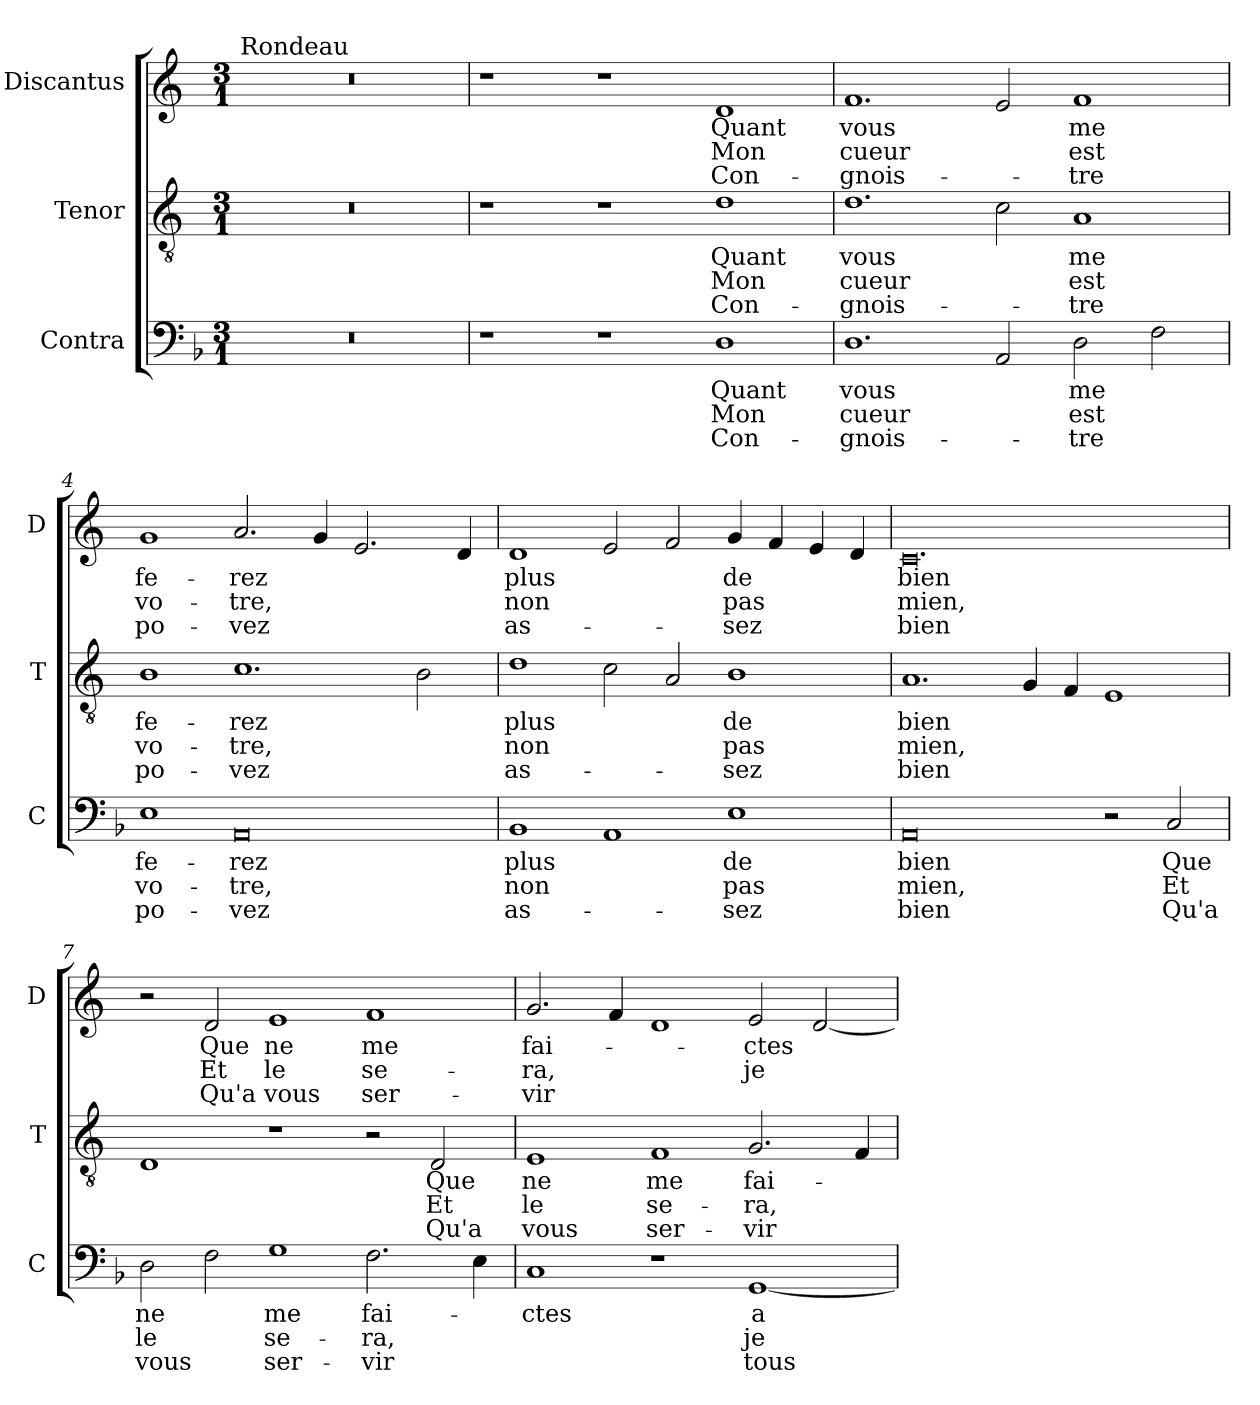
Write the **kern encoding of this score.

**kern	**text	**text	**text	**kern	**text	**text	**text	**kern	**text	**text	**text
*part3	*part3	*part3	*part3	*part2	*part2	*part2	*part2	*part1	*part1	*part1	*part1
*staff3	*staff3	*staff3	*staff3	*staff2	*staff2	*staff2	*staff2	*staff1	*staff1	*staff1	*staff1
*I"Contra	*	*	*	*I"Tenor	*	*	*	*I"Discantus	*	*	*
*I'C	*	*	*	*I'T	*	*	*	*I'D	*	*	*
*clefF4	*	*	*	*clefGv2	*	*	*	*clefG2	*	*	*
*k[b-]	*	*	*	*k[]	*	*	*	*k[]	*	*	*
*M3/1	*	*	*	*M3/1	*	*	*	*M3/1	*	*	*
=1	=1	=1	=1	=1	=1	=1	=1	=1	=1	=1	=1
!	!	!	!	!	!	!	!	!LO:TX:a:t=Rondeau	!	!	!
0.r	.	.	.	0.r	.	.	.	0.r	.	.	.
=2	=2	=2	=2	=2	=2	=2	=2	=2	=2	=2	=2
1r	.	.	.	1r	.	.	.	1r	.	.	.
1r	.	.	.	1r	.	.	.	1r	.	.	.
1D	Quant	Mon	Con-	1d	Quant	Mon	Con-	1d	Quant	Mon	Con-
=3	=3	=3	=3	=3	=3	=3	=3	=3	=3	=3	=3
1.D	vous	cueur	-gnois-	1.d	vous	cueur	-gnois-	1.f	vous	cueur	-gnois-
2AA/	.	.	.	2c\	.	.	.	2e/	.	.	.
2D\	me	est	-tre	1A	me	est	-tre	1f	me	est	-tre
2F\	.	.	.	.	.	.	.	.	.	.	.
=4	=4	=4	=4	=4	=4	=4	=4	=4	=4	=4	=4
1E	fe-	vo-	po-	1B	fe-	vo-	po-	1g	fe-	vo-	po-
0AA	-rez	-tre,	-vez	1.c	-rez	-tre,	-vez	2.a/	-rez	-tre,	-vez
.	.	.	.	.	.	.	.	4g/	.	.	.
.	.	.	.	.	.	.	.	2.e/	.	.	.
.	.	.	.	2B\	.	.	.	.	.	.	.
.	.	.	.	.	.	.	.	4d/	.	.	.
=5	=5	=5	=5	=5	=5	=5	=5	=5	=5	=5	=5
1BB-	plus	non	as-	1d	plus	non	as-	1d	plus	non	as-
1AA	.	.	.	2c\	.	.	.	2e/	.	.	.
.	.	.	.	2A/	.	.	.	2f/	.	.	.
1E	de	pas	-sez	1B	de	pas	-sez	4g/	de	pas	-sez
.	.	.	.	.	.	.	.	4f/	.	.	.
.	.	.	.	.	.	.	.	4e/	.	.	.
.	.	.	.	.	.	.	.	4d/	.	.	.
=6	=6	=6	=6	=6	=6	=6	=6	=6	=6	=6	=6
0AA	bien	mien,	bien	1.A	bien	mien,	bien	0.c	bien	mien,	bien
.	.	.	.	4G/	.	.	.	.	.	.	.
.	.	.	.	4F/	.	.	.	.	.	.	.
2r	.	.	.	1E	.	.	.	.	.	.	.
2C/	Que	Et	Qu'a	.	.	.	.	.	.	.	.
=7	=7	=7	=7	=7	=7	=7	=7	=7	=7	=7	=7
2D\	ne	le	vous	1D	.	.	.	2r	.	.	.
2F\	.	.	.	.	.	.	.	2d/	Que	Et	Qu'a
1G	me	se-	ser-	1r	.	.	.	1e	ne	le	vous
2.F\	fai-	-ra,	-vir	2r	.	.	.	1f	me	se-	ser-
.	.	.	.	2D/	Que	Et	Qu'a	.	.	.	.
4E\	.	.	.	.	.	.	.	.	.	.	.
=8	=8	=8	=8	=8	=8	=8	=8	=8	=8	=8	=8
1C	-ctes	.	.	1E	ne	le	vous	2.g/	fai-	-ra,	-vir
.	.	.	.	.	.	.	.	4f/	.	.	.
1r	.	.	.	1F	me	se-	ser-	1d	.	.	.
[1GG	a	je	tous-	2.G/	fai-	-ra,	-vir	2e/	-ctes	je	.
.	.	.	.	.	.	.	.	[2d/	.	.	.
.	.	.	.	4F/	.	.	.	.	.	.	.
=	=	=	=	=	=	=	=	=	=	=	=
*-	*-	*-	*-	*-	*-	*-	*-	*-	*-	*-	*-
